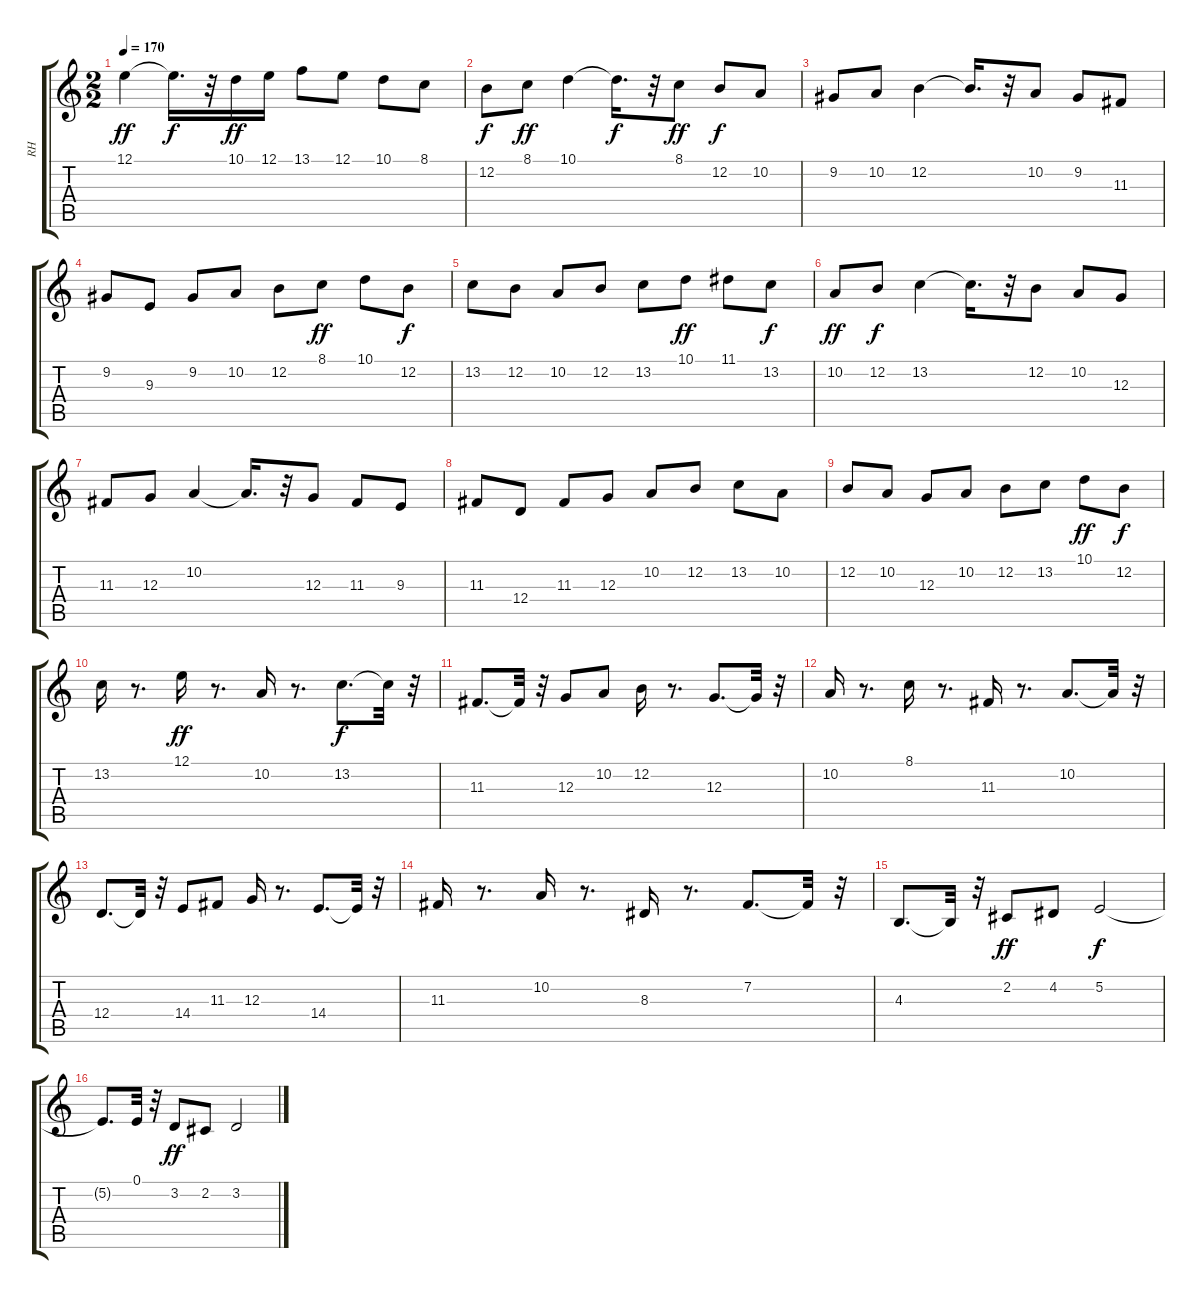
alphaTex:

\track ("RH" "RH") {instrument harpsichord}
\staff {score tabs}
\tuning (E4 B3 G3 D3 A2 E2) {hide}
\ts (2 2)
\tempo 170
\clef g2
\ks c
12.1.4{dy ff} 12.1{t}.16{d dy f} r.32 10.1.16{dy ff} 12.1.16 13.1.8 12.1.8 10.1.8 8.1.8 |
12.2.8{dy f} 8.1.8{dy ff} 10.1.4 10.1{t}.16{d dy f} r.32 8.1.8{dy ff} 12.2.8{dy f} 10.2.8 |
9.2.8 10.2.8 12.2.4 12.2{t}.16{d} r.32 10.2.8 9.2.8 11.3.8 |
9.2.8 9.3.8 9.2.8 10.2.8 12.2.8 8.1.8{dy ff} 10.1.8 12.2.8{dy f} |
13.2.8 12.2.8 10.2.8 12.2.8 13.2.8 10.1.8{dy ff} 11.1.8 13.2.8{dy f} |
10.2.8{dy ff} 12.2.8{dy f} 13.2.4 13.2{t}.16{d} r.32 12.2.8 10.2.8 12.3.8 |
11.3.8 12.3.8 10.2.4 10.2{t}.16{d} r.32 12.3.8 11.3.8 9.3.8 |
11.3.8 12.4.8 11.3.8 12.3.8 10.2.8 12.2.8 13.2.8 10.2.8 |
12.2.8 10.2.8 12.3.8 10.2.8 12.2.8 13.2.8 10.1.8{dy ff} 12.2.8{dy f} |
13.2.16 r.8{d} 12.1.16{dy ff} r.8{d} 10.2.16 r.8{d} 13.2.8{d dy f} 13.2{t}.32 r.32 |
11.3.8{d} 11.3{t}.32 r.32 12.3.8 10.2.8 12.2.16 r.8{d} 12.3.8{d} 12.3{t}.32 r.32 |
10.2.16 r.8{d} 8.1.16 r.8{d} 11.3.16 r.8{d} 10.2.8{d} 10.2{t}.32 r.32 |
12.4.8{d} 12.4{t}.32 r.32 14.4.8 11.3.8 12.3.16 r.8{d} 14.4.8{d} 14.4{t}.32 r.32 |
11.3.16 r.8{d} 10.2.16 r.8{d} 8.3.16 r.8{d} 7.2.8{d} 7.2{t}.32 r.32 |
4.3.8{d} 4.3{t}.32 r.32 2.2.8{dy ff} 4.2.8 5.2.2{dy f} |
5.2{t}.8{d} 0.1.32 r.32 3.2.8{dy ff} 2.2.8 3.2.2
